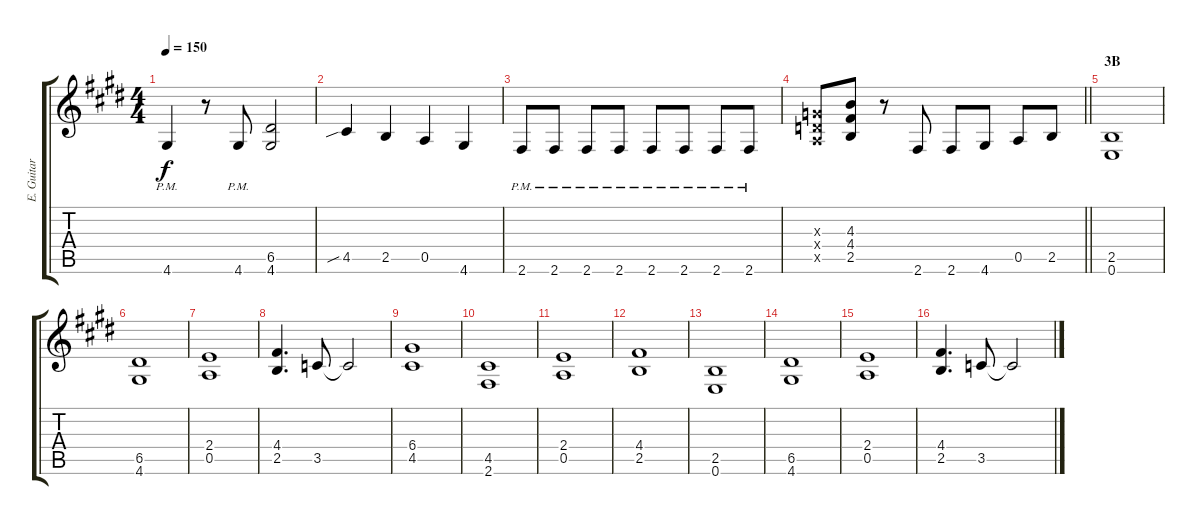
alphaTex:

\track ("E. Guitar IV" "E. Guitar ") {instrument overdrivenguitar}
\staff {score tabs}
\tuning (E4 B3 G3 D3 A2 E2) {hide}
\ts (4 4)
\tempo 150
\clef g2
\ks e
4.6{pm}.4{dy f} r.8 4.6{pm}.8 (6.5 4.6).2 |
4.5{sib}.4 2.5.4 0.5.4 4.6.4 |
2.6{pm}.8 2.6{pm}.8 2.6{pm}.8 2.6{pm}.8 2.6{pm}.8 2.6{pm}.8 2.6{pm}.8 2.6{pm}.8 |
\barLineRight lightlight
(0.3{x} 0.4{x} 0.5{x}).8 (4.3 4.4 2.5).8 r.8 2.6.8 2.6.8 4.6.8 0.5.8 2.5.8 |
\section ("" "3B")
(2.5 0.6).1 |
(6.5 4.6).1 |
(2.4 0.5).1 |
(4.4 2.5).4{d} 3.5.8 3.5{t}.2 |
(6.4 4.5).1 |
(4.5 2.6).1 |
(2.4 0.5).1 |
(4.4 2.5).1 |
(2.5 0.6).1 |
(6.5 4.6).1 |
(2.4 0.5).1 |
(4.4 2.5).4{d} 3.5.8 3.5{t}.2
